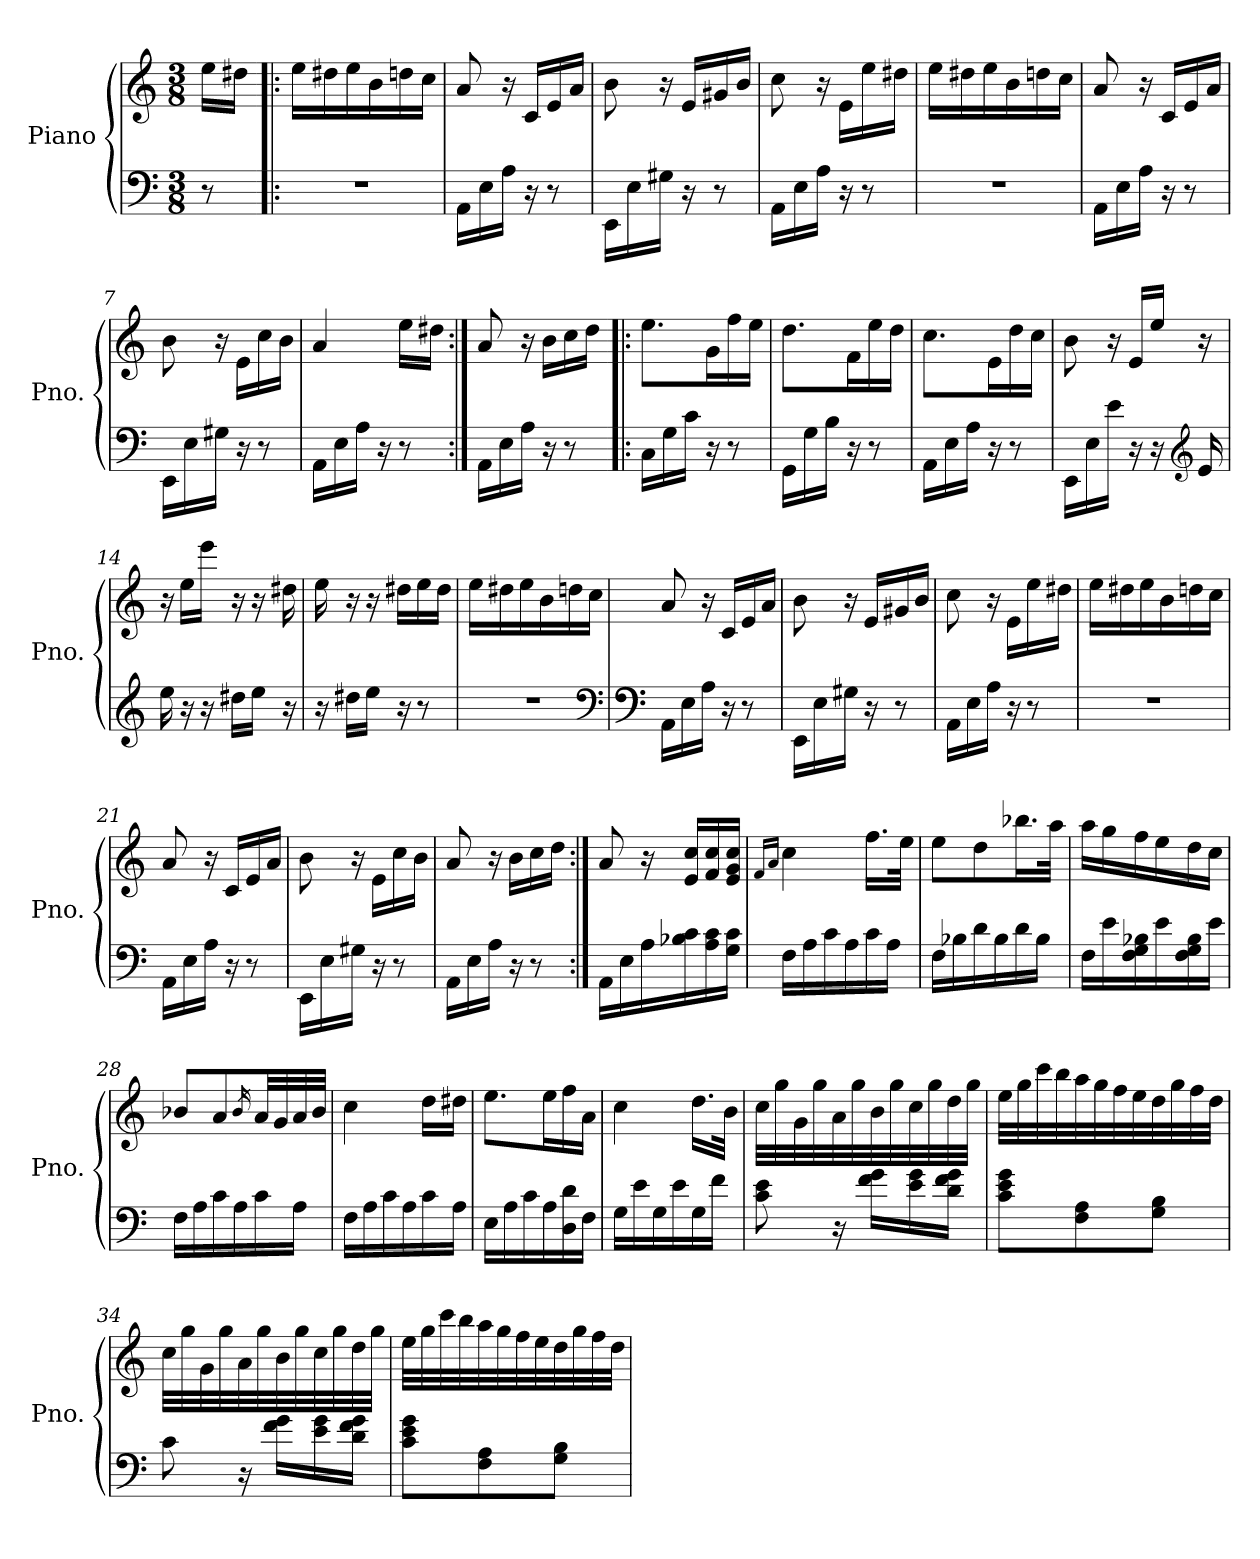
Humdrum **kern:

**kern	**kern
*part1	*part1
*staff2	*staff1
*I"Piano	*
*I'Pno.	*
*clefF4	*clefG2
*k[]	*k[]
*C:	*C:
*M3/8	*M3/8
=	=
8r	16ee\LL
.	16dd#X\JJ
=1!|:	=1!|:
4.r	16ee\LL
.	16dd#X\
.	16ee\
.	16b\
.	16ddn\
.	16cc\JJ
=2	=2
16AA\LL	8a/
16E\	.
16A\JJ	16r
16r	16c/LL
8r	16e/
.	16a/JJ
=3	=3
16EE\LL	8b\
16E\	.
16G#X\JJ	16r
16r	16e/LL
8r	16g#X/
.	16b/JJ
=4	=4
16AA\LL	8cc\
16E\	.
16A\JJ	16r
16r	16e\LL
8r	16ee\
.	16dd#X\JJ
=5	=5
4.r	16ee\LL
.	16dd#X\
.	16ee\
.	16b\
.	16ddn\
.	16cc\JJ
!!LO:LB:g=z
=6	=6
16AA\LL	8a/
16E\	.
16A\JJ	16r
16r	16c/LL
8r	16e/
.	16a/JJ
=7	=7
16EE\LL	8b\
16E\	.
16G#X\JJ	16r
16r	16e\LL
8r	16cc\
.	16b\JJ
=8	=8
16AA\LL	4a/
16E\	.
16A\JJ	.
16r	.
8r	16ee\LL
.	16dd#X\JJ
=9:|!	=9:|!
16AA\LL	8a/
16E\	.
16A\JJ	16r
16r	16b\LL
8r	16cc\
.	16dd\JJ
=10!|:	=10!|:
16C\LL	8.ee\L
16G\	.
16c\JJ	.
16r	16g\L
8r	16ff\
.	16ee\JJ
=11	=11
16GG\LL	8.dd\L
16G\	.
16B\JJ	.
16r	16f\L
8r	16ee\
.	16dd\JJ
!!LO:LB:g=z
=12	=12
16AA\LL	8.cc\L
16E\	.
16A\JJ	.
16r	16e\L
8r	16dd\
.	16cc\JJ
=13	=13
16EE\LL	8b\
16E\	.
16e\JJ	16r
16r	16e/LL
16r	16ee/JJ
*clefG2	*
16e/	16r
=14	=14
16ee\	16r
16r	16ee\LL
16r	16eee\JJ
16dd#X\LL	16r
16ee\JJ	16r
16r	16dd#X\
=15	=15
16r	16ee\
16dd#X\LL	16r
16ee\JJ	16r
16r	16dd#X\LL
8r	16ee\
.	16dd#\JJ
=16	=16
4.r	16ee\LL
.	16dd#X\
.	16ee\
.	16b\
.	16ddn\
.	16cc\JJ
*clefF4	*
!!LO:LB:g=z
=17	=17
*clefF4	*
16AA\LL	8a/
16E\	.
16A\JJ	16r
16r	16c/LL
8r	16e/
.	16a/JJ
=18	=18
16EE\LL	8b\
16E\	.
16G#X\JJ	16r
16r	16e/LL
8r	16g#X/
.	16b/JJ
=19	=19
16AA\LL	8cc\
16E\	.
16A\JJ	16r
16r	16e\LL
8r	16ee\
.	16dd#X\JJ
=20	=20
4.r	16ee\LL
.	16dd#X\
.	16ee\
.	16b\
.	16ddn\
.	16cc\JJ
=21	=21
16AA\LL	8a/
16E\	.
16A\JJ	16r
16r	16c/LL
8r	16e/
.	16a/JJ
=22	=22
16EE\LL	8b\
16E\	.
16G#X\JJ	16r
16r	16e\LL
8r	16cc\
.	16b\JJ
!!LO:PB:g=z
=23	=23
16AA\LL	8a/
16E\	.
16A\JJ	16r
16r	16b\LL
8r	16cc\
.	16dd\JJ
=24:|!	=24:|!
16AA\LL	8a/
16E\	.
16A\	16r
16B-X\ 16c\	16e/ 16cc/LL
16A\ 16c\	16f/ 16cc/
16G\ 16c\JJ	16e/ 16g/ 16cc/JJ
=25	=25
.	16qf/LL
.	16qa/JJ
16F\LL	4cc\
16A\	.
16c\	.
16A\	.
16c\	16.ff\LL
16A\JJ	.
.	32ee\JJk
=26	=26
16F\LL	8ee\L
16B-X\	.
16d\	8dd\
16B-\	.
16d\	16.bb-X\L
16B-\JJ	.
.	32aa\JJk
=27	=27
16F\LL	16aa\LL
16e\	16gg\
16F\ 16G\ 16B-X\	16ff\
16e\	16ee\
16F\ 16G\ 16B-\	16dd\
16e\JJ	16cc\JJ
!!LO:LB:g=z
=28	=28
16F\LL	8b-X/L
16A\	.
16c\	8a/
16A\	.
.	16qb-/
16c\	32a/LL
.	32g/
16A\JJ	32a/
.	32b-/JJJ
=29	=29
16F\LL	4cc\
16A\	.
16c\	.
16A\	.
16c\	16dd\LL
16A\JJ	16dd#X\JJ
=30	=30
16E\LL	8.ee\L
16A\	.
16c\	.
16A\	16ee\L
16D\ 16d\	16ff\
16F\JJ	16a\JJ
=31	=31
16G\LL	4cc\
16e\	.
16G\	.
16e\	.
16G\	16.dd\LL
16f\JJ	.
.	32b\JJk
=32	=32
8c\ 8e\	32cc\LLL
.	32gg\
.	32g\
.	32gg\
16r	32a\
.	32gg\
16f\ 16g\LL	32b\
.	32gg\
16e\ 16g\	32cc\
.	32gg\
16d\ 16f\ 16g\JJ	32dd\
.	32gg\JJJ
!!LO:LB:g=z
=33	=33
8c\ 8e\ 8g\L	32ee\LLL
.	32gg\
.	32ccc\
.	32bb\
8F\ 8A\	32aa\
.	32gg\
.	32ff\
.	32ee\
8G\ 8B\J	32dd\
.	32gg\
.	32ff\
.	32dd\JJJ
=34	=34
8c\	32cc\LLL
.	32gg\
.	32g\
.	32gg\
16r	32a\
.	32gg\
16f\ 16g\LL	32b\
.	32gg\
16e\ 16g\	32cc\
.	32gg\
16d\ 16f\ 16g\JJ	32dd\
.	32gg\JJJ
=35	=35
8c\ 8e\ 8g\L	32ee\LLL
.	32gg\
.	32ccc\
.	32bb\
8F\ 8A\	32aa\
.	32gg\
.	32ff\
.	32ee\
8G\ 8B\J	32dd\
.	32gg\
.	32ff\
.	32dd\JJJ
=	=
*-	*-
